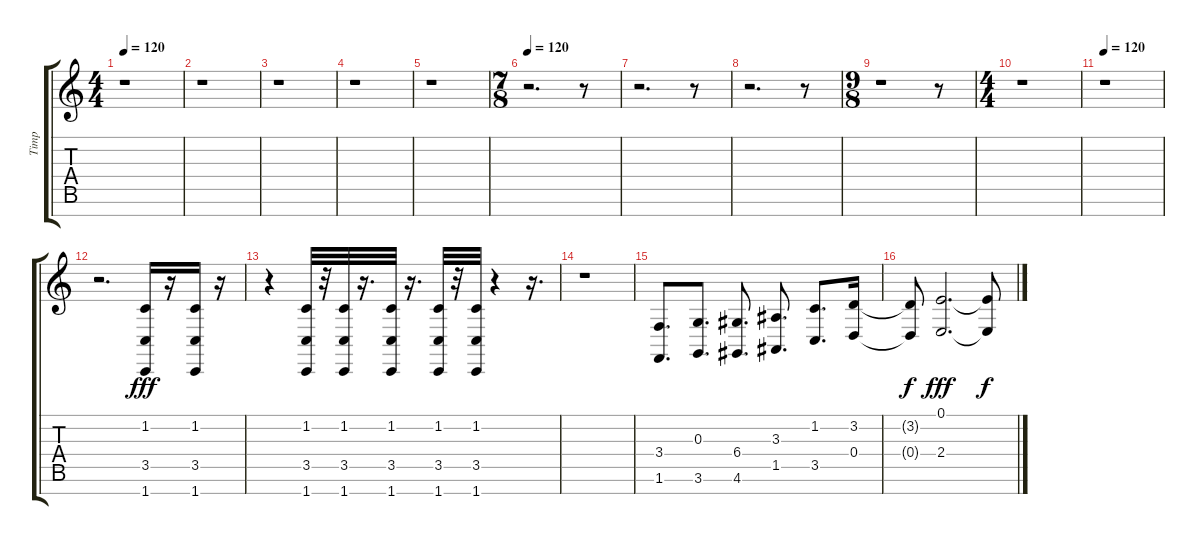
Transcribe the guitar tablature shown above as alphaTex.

\track ("Timp" "Timp") {instrument timpani}
\staff {score tabs}
\tuning (E4 B3 G3 D3 A2 E2 B1) {hide}
\ts (4 4)
\tempo 120
\clef g2
\ks c
r.1{dy f} |
r.1 |
r.1 |
r.1 |
r.1 |
\ts (7 8)
\tempo 120
r.2{d} r.8 |
r.2{d} r.8 |
r.2{d} r.8 |
\ts (9 8)
r.1 r.8 |
\ts (4 4)
r.1 |
\tempo 120
r.1 |
r.2{d} (1.2 3.5 1.7).16{dy fff} r.16 (1.2 3.5 1.7).16 r.16 |
r.4 (1.2 3.5 1.7).32 r.32 (1.2 3.5 1.7).32 r.16{d} (1.2 3.5 1.7).32 r.16{d} (1.2 3.5 1.7).32 r.32 (1.2 3.5 1.7).32 r.4 r.16{d} |
r.1 |
(3.4 1.6).8{d} (0.3 3.6).8{d} (6.4 4.6).8{d} (3.3 1.5).8{d} (1.2 3.5).8{d} (3.2 0.4).16 |
(3.2{t} 0.4{t}).8{dy f} (0.1 2.4).2{d dy fff} (0.1{t} 2.4{t}).8{dy f}
